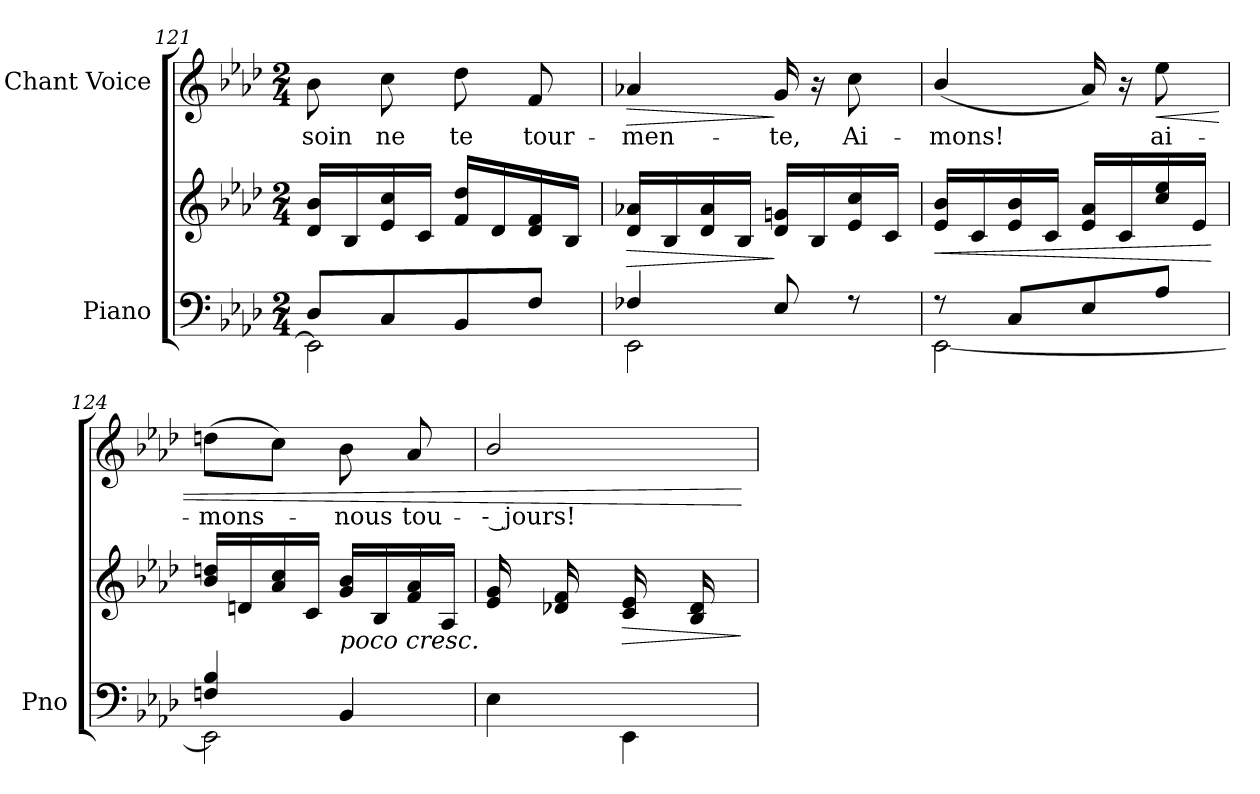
**kern	**kern	**dynam	**kern	**text	**dynam
*part2	*part2	*part2	*part1	*part1	*part1
*staff3	*staff2	*staff2/3	*staff1	*staff1	*staff1
*I"Piano	*	*	*I"Chant Voice	*	*
*I'Pno	*	*	*	*	*
*clefF4	*clefG2	*	*clefG2	*	*
*k[b-e-a-d-]	*k[b-e-a-d-]	*	*k[b-e-a-d-]	*	*
*M2/4	*M2/4	*	*M2/4	*	*
=121	=121	=121	=121	=121	=121
*^	*	*	*	*	*
8D-/L	2EE-\]	16d-/ 16b-/LL	.	8b-\	soin	.
.	.	16B-/	.	.	.	.
8C/	.	16e-/ 16cc/	.	8cc\	ne	.
.	.	16c/JJ	.	.	.	.
8BB-/	.	16f/ 16dd-/LL	.	8dd-\	te	.
.	.	16d-/	.	.	.	.
8F/J	.	16d-/ 16f/	.	8f/	tour-	.
.	.	16B-/JJ	.	.	.	.
=122	=122	=122	=122	=122	=122	=122
!	!	!	!LO:HP:b	!	!	!LO:HP:b
4F-X/	2EE-\	16d-/ 16a-X/LL	>	4a-X/	-men-	>
.	.	16B-/	.	.	.	.
.	.	16d-/ 16a-/	.	.	.	.
.	.	16B-/JJ	.	.	.	.
8E-/	.	16d-/ 16gn/LL	]	16g/	-te,	]
.	.	16B-/	.	16r	.	.
8r	.	16e-/ 16cc/	.	8cc\	Ai-	.
.	.	16c/JJ	.	.	.	.
=123	=123	=123	=123	=123	=123	=123
!	!	!	!LO:HP:b	!	!	!
8r	[2EE-\	16e-/ 16b-/LL	<	(4b-/	-mons!	.
.	.	16c/	.	.	.	.
8C/L	.	16e-/ 16b-/	.	.	.	.
.	.	16c/JJ	.	.	.	.
8E-/	.	16e-/ 16a-/LL	.	16a-/)	.	.
.	.	16c/	.	16r	.	.
!	!	!	!	!	!	!LO:HP:b
8A-/J	.	16cc/ 16ee-/	.	8ee-\	ai-	<
.	.	16e-/JJ	.	.	.	.
*v	*v	*	*	*	*	*
.	.	[	.	.	.
=124	=124	=124	=124	=124	=124
*^	*	*	*	*	*
4Fn/ 4B-/	2EE-\]	16b-/ 16ddn/LL	.	(8ddn\L	-mons-	.
.	.	16dn/	.	.	.	.
.	.	16a-/ 16cc/	.	8cc\J)	.	.
.	.	16c/JJ	.	.	.	.
!	!	!LO:TX:b:i:t=poco cresc.	!	!	!	!
4BB-/	.	16g/ 16b-/LL	.	8b-\	-nous	.
.	.	16B-/	.	.	.	.
.	.	16f/ 16a-/	.	8a-/	tou-	.
.	.	16A-/JJ	.	.	.	.
=125	=125	=125	=125	=125	=125	=125
16ryy	4E-\	16e-/ 16g/LL	.	2b-/	-- jours!	.
16G/	.	16ryy	.	.	.	.
16ryy	.	16d-X/ 16f/	.	.	.	.
16F/JJ	.	16ryy	.	.	.	.
!	!	!	!LO:HP:b	!	!	!
16ryy	4EE-\	16c/ 16e-/LL	>	.	.	.
16E-/	.	16ryy	.	.	.	.
16ryy	.	16B-/ 16d-/	.	.	.	.
16E-/JJ	.	16ryy	.	.	.	.
*v	*v	*	*	*	*	*
.	.	]	.	.	[
=	=	=	=	=	=
*-	*-	*-	*-	*-	*-
